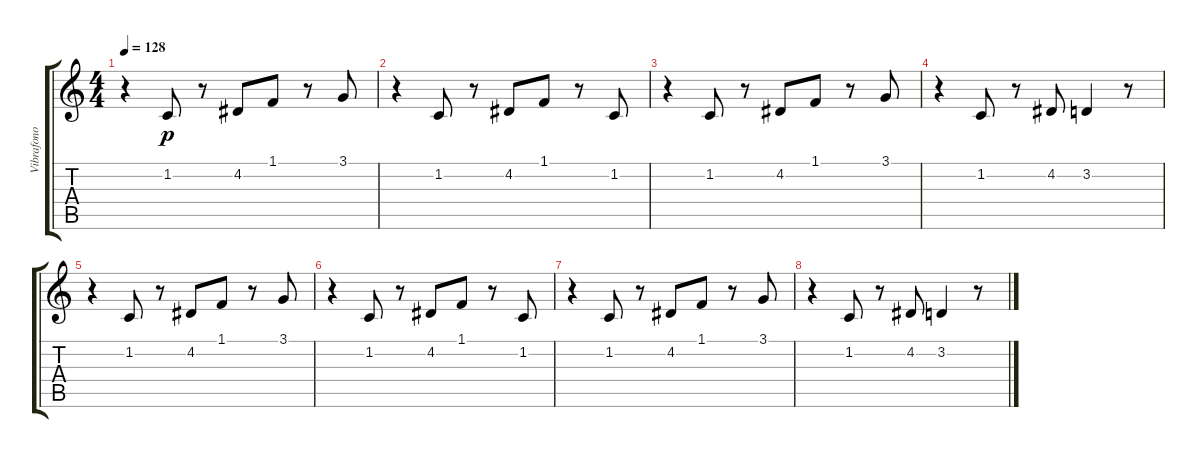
\track ("Vibrafono" "Vibrafono") {instrument vibraphone}
\staff {score tabs}
\tuning (E4 B3 G3 D3 A2 E2) {hide}
\ts (4 4)
\tempo 128
\clef g2
\ks c
r.4{dy p instrument vibraphone} 1.2.8 r.8 4.2.8 1.1.8 r.8 3.1.8 |
r.4 1.2.8 r.8 4.2.8 1.1.8 r.8 1.2.8 |
r.4 1.2.8 r.8 4.2.8 1.1.8 r.8 3.1.8 |
r.4 1.2.8 r.8 4.2.8 3.2.4 r.8 |
r.4 1.2.8 r.8 4.2.8 1.1.8 r.8 3.1.8 |
r.4 1.2.8 r.8 4.2.8 1.1.8 r.8 1.2.8 |
r.4 1.2.8 r.8 4.2.8 1.1.8 r.8 3.1.8 |
r.4 1.2.8 r.8 4.2.8 3.2.4 r.8
